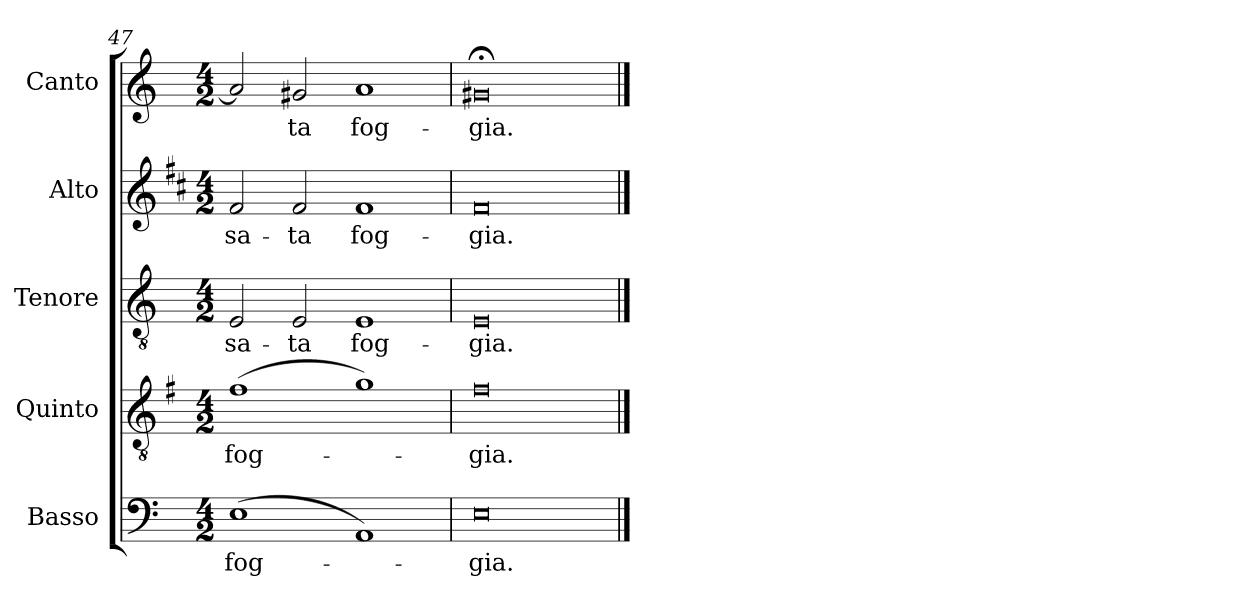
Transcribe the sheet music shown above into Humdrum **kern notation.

**kern	**text	**kern	**text	**kern	**text	**kern	**text	**kern	**text
*part5	*part5	*part4	*part4	*part3	*part3	*part2	*part2	*part1	*part1
*staff5	*staff5	*staff4	*staff4	*staff3	*staff3	*staff2	*staff2	*staff1	*staff1
*I"Basso	*	*I"Quinto	*	*I"Tenore	*	*I"Alto	*	*I"Canto	*
*I'B	*	*	*	*I'T	*	*I'A	*	*I'C	*
*clefF4	*	*clefGv2	*	*clefGv2	*	*clefG2	*	*clefG2	*
*	*	*ITrd4c7	*	*	*	*ITrd1c2	*	*	*
*k[]	*	*k[]	*	*k[]	*	*k[]	*	*k[]	*
*C:	*	*C:	*	*C:	*	*C:	*	*C:	*
*M4/2	*	*M4/2	*	*M4/2	*	*M4/2	*	*M4/2	*
=47	=47	=47	=47	=47	=47	=47	=47	=47	=47
!	!LO:LY:b	!	!LO:LY:b	!	!LO:LY:b	!	!LO:LY:b	!	!
(>1E	fog-	(>1B	fog-	2E/	-sa-	2e/	-sa-	2a/]	.
!	!	!	!	!	!LO:LY:b	!	!LO:LY:b	!	!LO:LY:b
.	.	.	.	2E/	-ta	2e/	-ta	2g#X/	-ta
!	!	!	!	!	!LO:LY:b	!	!LO:LY:b	!	!LO:LY:b
1AA)	.	1c)	.	1E	fog-	1e	fog-	1a	fog-
=48	=48	=48	=48	=48	=48	=48	=48	=48	=48
!	!LO:LY:b	!	!LO:LY:b	!	!LO:LY:b	!	!LO:LY:b	!	!LO:LY:b
0E	-gia.	0B	-gia.	0E	-gia.	0e	-gia.	0g#X;<	-gia.
==	==	==	==	==	==	==	==	==	==
*-	*-	*-	*-	*-	*-	*-	*-	*-	*-
